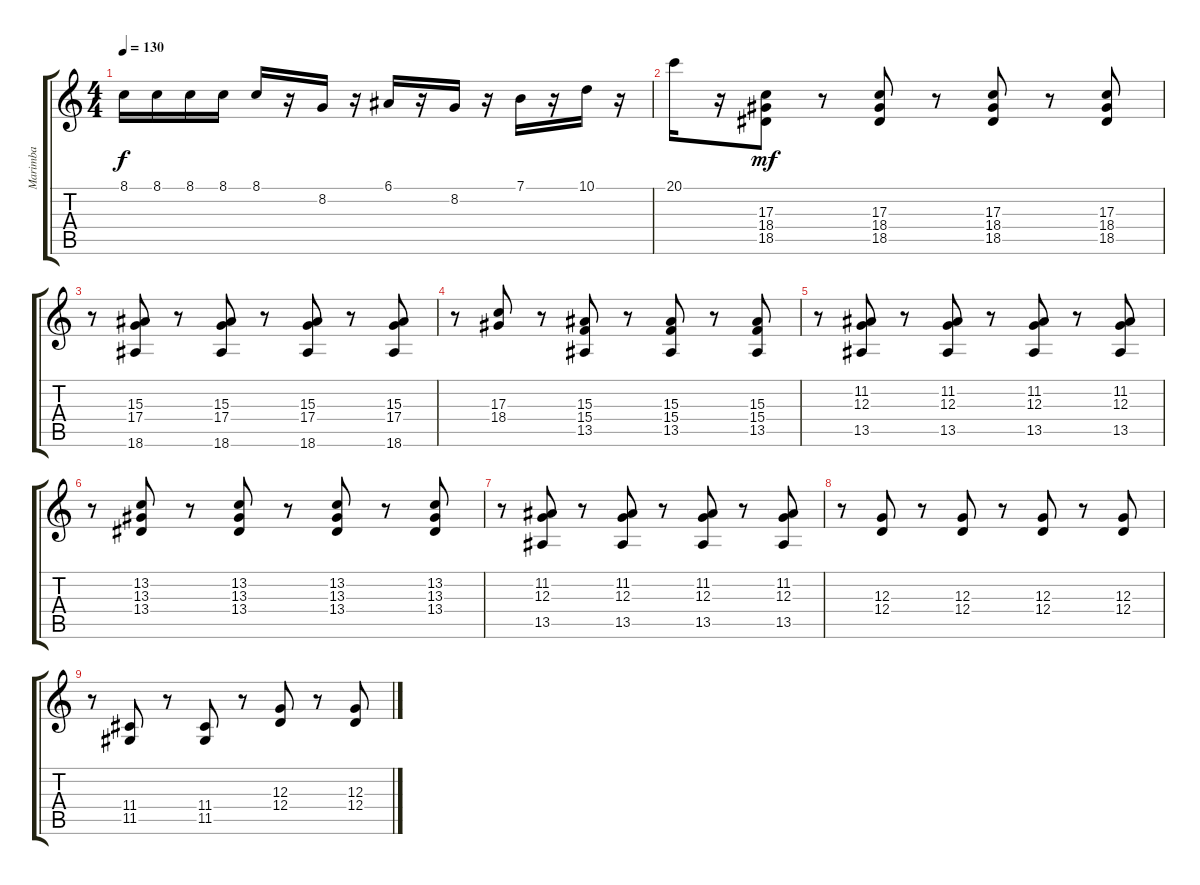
\track ("Marimba" "Marimba") {instrument marimba}
\staff {score tabs}
\tuning (E4 B3 G3 D3 A2 E2) {hide}
\ts (4 4)
\tempo 130
\clef g2
\ks c
8.1.16{dy f} 8.1.16 8.1.16 8.1.16 8.1.16 r.16 8.2.16 r.16 6.1.16 r.16 8.2.16 r.16 7.1.16 r.16 10.1.16 r.16 |
20.1.16 r.16 (17.3 18.4 18.5).8{dy mf} r.8 (17.3 18.4 18.5).8 r.8 (17.3 18.4 18.5).8 r.8 (17.3 18.4 18.5).8 |
r.8 (15.3 17.4 18.6).8 r.8 (15.3 17.4 18.6).8 r.8 (15.3 17.4 18.6).8 r.8 (15.3 17.4 18.6).8 |
r.8 (17.3 18.4).8 r.8 (15.3 15.4 13.5).8 r.8 (15.3 15.4 13.5).8 r.8 (15.3 15.4 13.5).8 |
r.8 (11.2 12.3 13.5).8 r.8 (11.2 12.3 13.5).8 r.8 (11.2 12.3 13.5).8 r.8 (11.2 12.3 13.5).8 |
r.8 (13.2 13.3 13.4).8 r.8 (13.2 13.3 13.4).8 r.8 (13.2 13.3 13.4).8 r.8 (13.2 13.3 13.4).8 |
r.8 (11.2 12.3 13.5).8 r.8 (11.2 12.3 13.5).8 r.8 (11.2 12.3 13.5).8 r.8 (11.2 12.3 13.5).8 |
r.8 (12.3 12.4).8 r.8 (12.3 12.4).8 r.8 (12.3 12.4).8 r.8 (12.3 12.4).8 |
r.8 (11.4 11.5).8 r.8 (11.4 11.5).8 r.8 (12.3 12.4).8 r.8 (12.3 12.4).8
